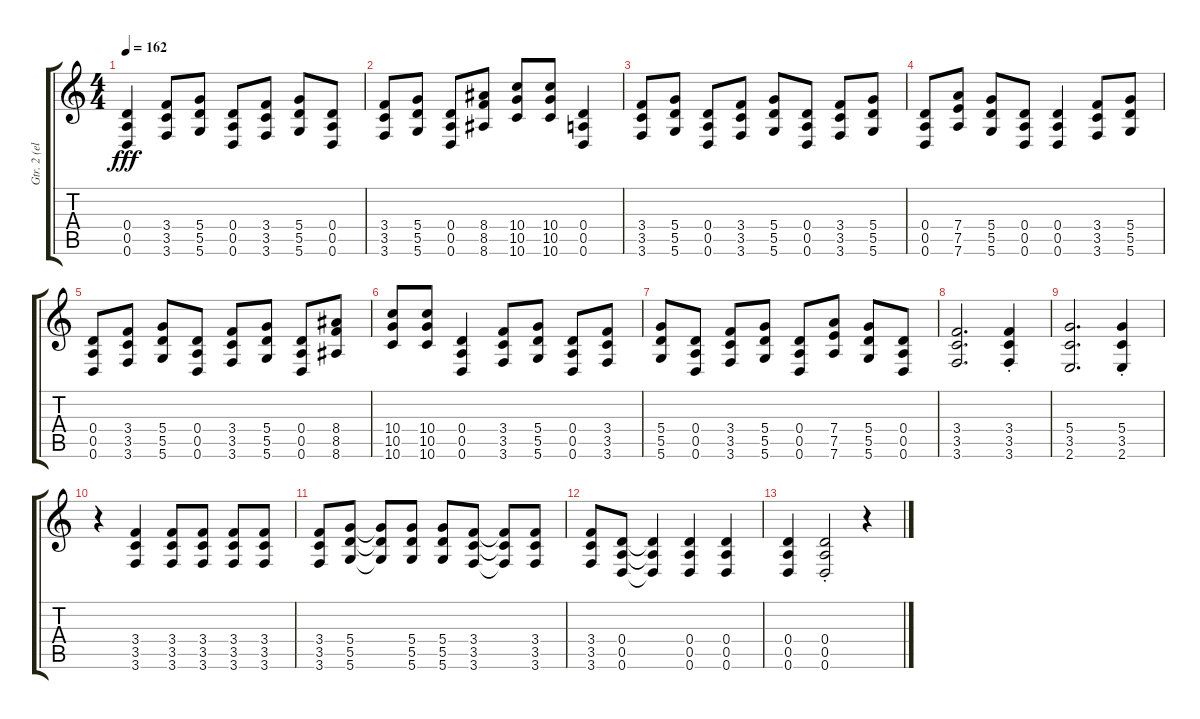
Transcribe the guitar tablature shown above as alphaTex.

\track ("Gtr. 2 (elec. w/dist.)" "Gtr. 2 (el") {instrument distortionguitar}
\staff {score tabs}
\tuning (E4 B3 G3 D3 A2 D2) {hide}
\ts (4 4)
\tempo 162
\clef g2
\ks c
(0.4 0.5 0.6).4{dy fff} (3.4 3.5 3.6).8 (5.4 5.5 5.6).8 (0.4 0.5 0.6).8 (3.4 3.5 3.6).8 (5.4 5.5 5.6).8 (0.4 0.5 0.6).8 |
(3.4 3.5 3.6).8 (5.4 5.5 5.6).8 (0.4 0.5 0.6).8 (8.4 8.5 8.6).8 (10.4 10.5 10.6).8 (10.4 10.5 10.6).8 (0.4 0.5 0.6).4 |
(3.4 3.5 3.6).8 (5.4 5.5 5.6).8 (0.4 0.5 0.6).8 (3.4 3.5 3.6).8 (5.4 5.5 5.6).8 (0.4 0.5 0.6).8 (3.4 3.5 3.6).8 (5.4 5.5 5.6).8 |
(0.4 0.5 0.6).8 (7.4 7.5 7.6).8 (5.4 5.5 5.6).8 (0.4 0.5 0.6).8 (0.4 0.5 0.6).4 (3.4 3.5 3.6).8 (5.4 5.5 5.6).8 |
(0.4 0.5 0.6).8 (3.4 3.5 3.6).8 (5.4 5.5 5.6).8 (0.4 0.5 0.6).8 (3.4 3.5 3.6).8 (5.4 5.5 5.6).8 (0.4 0.5 0.6).8 (8.4 8.5 8.6).8 |
(10.4 10.5 10.6).8 (10.4 10.5 10.6).8 (0.4 0.5 0.6).4 (3.4 3.5 3.6).8 (5.4 5.5 5.6).8 (0.4 0.5 0.6).8 (3.4 3.5 3.6).8 |
(5.4 5.5 5.6).8 (0.4 0.5 0.6).8 (3.4 3.5 3.6).8 (5.4 5.5 5.6).8 (0.4 0.5 0.6).8 (7.4 7.5 7.6).8 (5.4 5.5 5.6).8 (0.4 0.5 0.6).8 |
(3.4 3.5 3.6).2{d} (3.4{st} 3.5{st} 3.6{st}).4 |
(5.4 3.5 2.6).2{d} (5.4{st} 3.5{st} 2.6{st}).4 |
r.4 (3.4 3.5 3.6).4 (3.4 3.5 3.6).8 (3.4 3.5 3.6).8 (3.4 3.5 3.6).8 (3.4 3.5 3.6).8 |
(3.4 3.5 3.6).8 (5.4 5.5 5.6).8 (5.4{t} 5.5{t} 5.6{t}).8 (5.4 5.5 5.6).8 (5.4 5.5 5.6).8 (3.4 3.5 3.6).8 (3.4{t} 3.5{t} 3.6{t}).8 (3.4 3.5 3.6).8 |
(3.4 3.5 3.6).8 (0.4 0.5 0.6).8 (0.4{t} 0.5{t} 0.6{t}).4 (0.4 0.5 0.6).4 (0.4 0.5 0.6).4 |
(0.4 0.5 0.6).4 (0.4{st} 0.5{st} 0.6{st}).2 r.4
